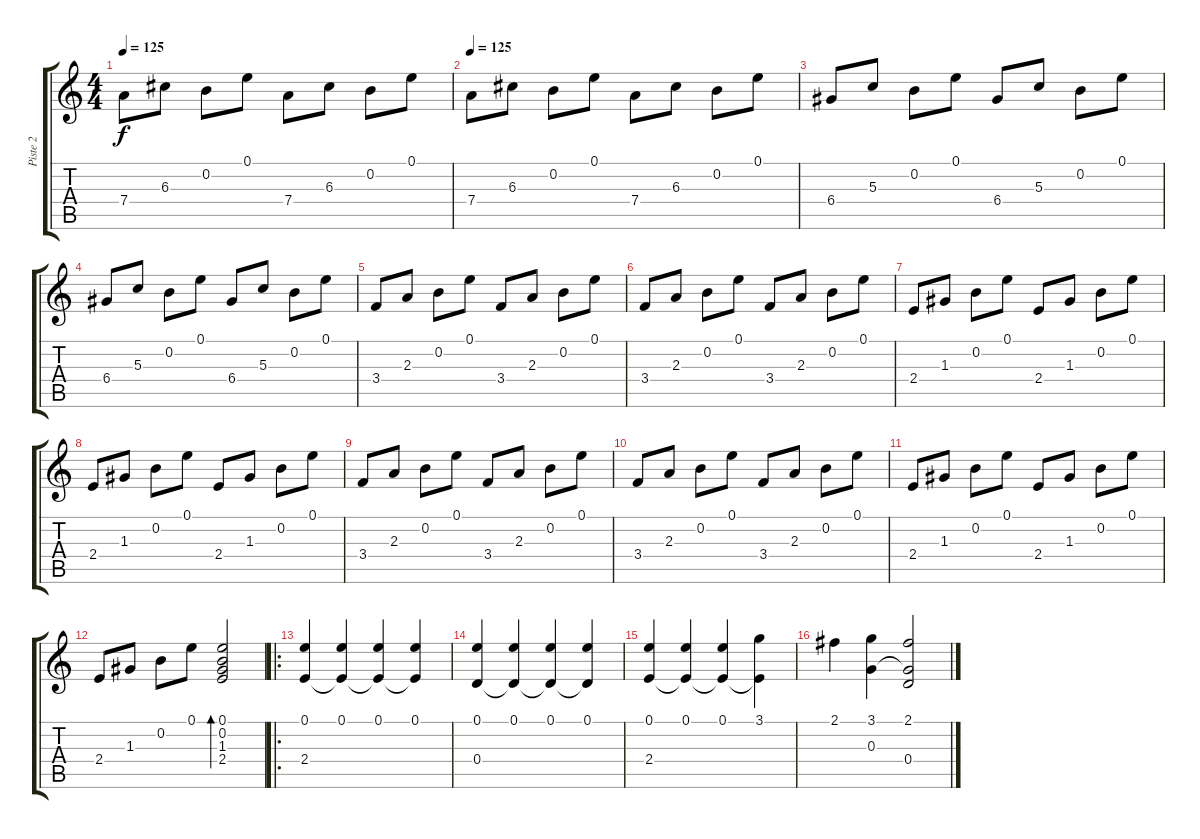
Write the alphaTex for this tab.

\track ("Piste 2" "Piste 2") {instrument acousticguitarsteel}
\staff {score tabs}
\tuning (E4 B3 G3 D3 A2 E2) {hide}
\ts (4 4)
\tempo 125
\clef g2
\ks c
7.4.8{dy f} 6.3.8 0.2.8 0.1.8 7.4.8 6.3.8 0.2.8 0.1.8 |
\tempo 125
7.4.8 6.3.8 0.2.8 0.1.8 7.4.8 6.3.8 0.2.8 0.1.8 |
6.4.8 5.3.8 0.2.8 0.1.8 6.4.8 5.3.8 0.2.8 0.1.8 |
6.4.8 5.3.8 0.2.8 0.1.8 6.4.8 5.3.8 0.2.8 0.1.8 |
3.4.8 2.3.8 0.2.8 0.1.8 3.4.8 2.3.8 0.2.8 0.1.8 |
3.4.8 2.3.8 0.2.8 0.1.8 3.4.8 2.3.8 0.2.8 0.1.8 |
2.4.8 1.3.8 0.2.8 0.1.8 2.4.8 1.3.8 0.2.8 0.1.8 |
2.4.8 1.3.8 0.2.8 0.1.8 2.4.8 1.3.8 0.2.8 0.1.8 |
3.4.8 2.3.8 0.2.8 0.1.8 3.4.8 2.3.8 0.2.8 0.1.8 |
3.4.8 2.3.8 0.2.8 0.1.8 3.4.8 2.3.8 0.2.8 0.1.8 |
2.4.8 1.3.8 0.2.8 0.1.8 2.4.8 1.3.8 0.2.8 0.1.8 |
2.4.8 1.3.8 0.2.8 0.1.8 (0.1 0.2 1.3 2.4).2{bd 120} |
\ro
(0.1 2.4).4 (0.1 2.4{t}).4 (0.1 2.4{t}).4 (0.1 2.4{t}).4 |
(0.1 0.4).4 (0.1 0.4{t}).4 (0.1 0.4{t}).4 (0.1 0.4{t}).4 |
(0.1 2.4).4 (0.1 2.4{t}).4 (0.1 2.4{t}).4 (3.1 2.4{t}).4 |
2.1.4 (3.1 0.3).4 (2.1 0.3{t} 0.4).2
